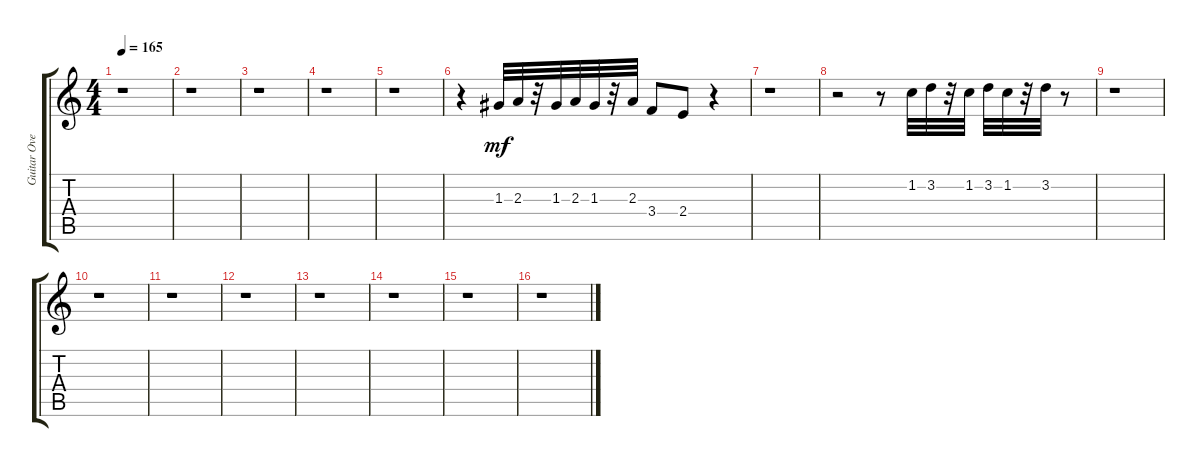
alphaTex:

\track ("Guitar Overdrive" "Guitar Ove") {instrument overdrivenguitar}
\staff {score tabs}
\tuning (E4 B3 G3 D3 A2 E2) {hide}
\ts (4 4)
\tempo 165
\clef g2
\ks c
r.1{dy mf} |
r.1 |
r.1 |
r.1 |
r.1 |
r.4 1.3.32 2.3.32 r.32 1.3.32 2.3.32 1.3.32 r.32 2.3.32 3.4.8 2.4.8 r.4 |
r.1 |
r.2 r.8 1.2.32 3.2.32 r.32 1.2.32 3.2.32 1.2.32 r.32 3.2.32 r.8 |
r.1 |
r.1 |
r.1 |
r.1 |
r.1 |
r.1 |
r.1 |
r.1
